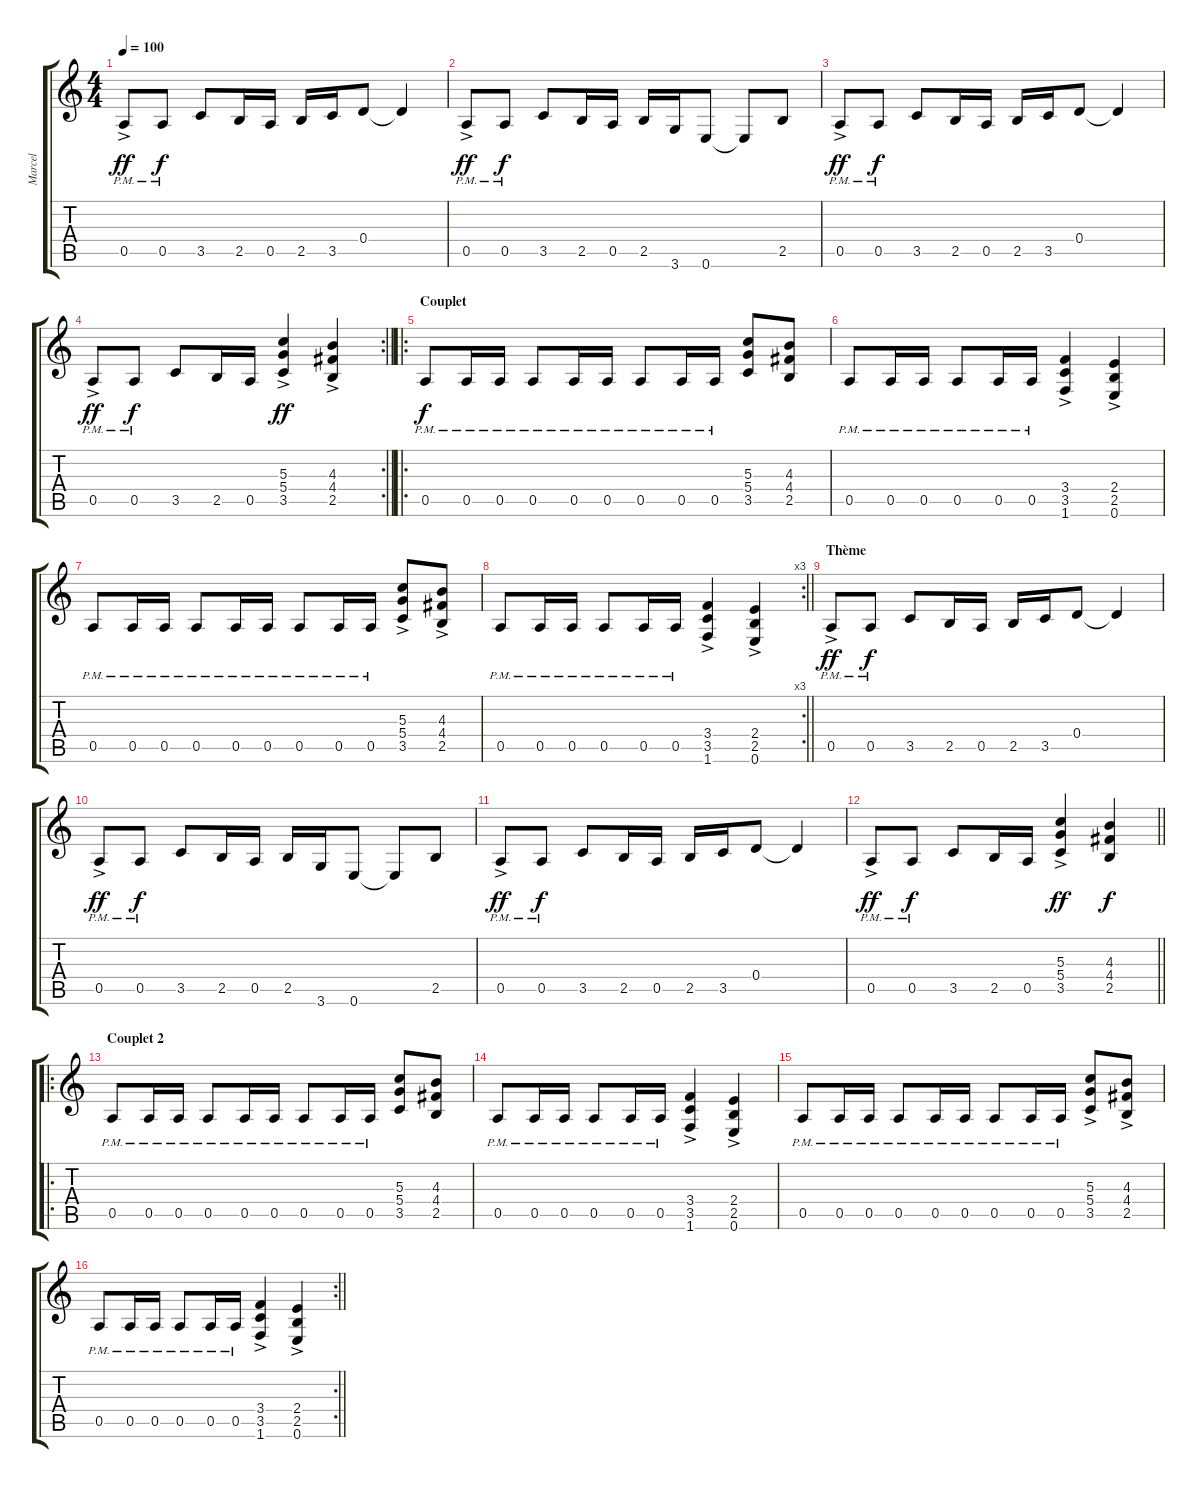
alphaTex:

\track ("Marcel" "Marcel") {instrument distortionguitar}
\staff {score tabs}
\tuning (E4 B3 G3 D3 A2 E2) {hide}
\ts (4 4)
\tempo 100
\clef g2
\ks c
0.5{ac pm}.8{dy ff instrument distortionguitar} 0.5{pm}.8{dy f} 3.5.8 2.5.16 0.5.16 2.5.16 3.5.16 0.4.8 0.4{t}.4 |
0.5{ac pm}.8{dy ff} 0.5{pm}.8{dy f} 3.5.8 2.5.16 0.5.16 2.5.16 3.6.16 0.6.8 0.6{t}.8 2.5.8 |
0.5{ac pm}.8{dy ff} 0.5{pm}.8{dy f} 3.5.8 2.5.16 0.5.16 2.5.16 3.5.16 0.4.8 0.4{t}.4 |
\rc 2
\barLineRight lightlight
0.5{ac pm}.8{dy ff} 0.5{pm}.8{dy f} 3.5.8 2.5.16 0.5.16 (5.3{ac} 5.4{ac} 3.5{ac}).4{dy ff} (4.3{ac} 4.4{ac} 2.5{ac}).4 |
\ro
\section ("" "Couplet")
0.5{pm}.8{dy f} 0.5{pm}.16 0.5{pm}.16 0.5{pm}.8 0.5{pm}.16 0.5{pm}.16 0.5{pm}.8 0.5{pm}.16 0.5{pm}.16 (5.3 5.4 3.5).8 (4.3 4.4 2.5).8 |
0.5{pm}.8 0.5{pm}.16 0.5{pm}.16 0.5{pm}.8 0.5{pm}.16 0.5{pm}.16 (3.4 3.5 1.6{ac}).4 (2.4 2.5 0.6{ac}).4 |
0.5{pm}.8 0.5{pm}.16 0.5{pm}.16 0.5{pm}.8 0.5{pm}.16 0.5{pm}.16 0.5{pm}.8 0.5{pm}.16 0.5{pm}.16 (5.3 5.4 3.5{ac}).8 (4.3 4.4 2.5{ac}).8 |
\rc 3
\barLineRight lightlight
0.5{pm}.8 0.5{pm}.16 0.5{pm}.16 0.5{pm}.8 0.5{pm}.16 0.5{pm}.16 (3.4 3.5 1.6{ac}).4 (2.4 2.5 0.6{ac}).4 |
\section ("" "Thème")
0.5{ac pm}.8{dy ff} 0.5{pm}.8{dy f} 3.5.8 2.5.16 0.5.16 2.5.16 3.5.16 0.4.8 0.4{t}.4 |
0.5{ac pm}.8{dy ff} 0.5{pm}.8{dy f} 3.5.8 2.5.16 0.5.16 2.5.16 3.6.16 0.6.8 0.6{t}.8 2.5.8 |
0.5{ac pm}.8{dy ff} 0.5{pm}.8{dy f} 3.5.8 2.5.16 0.5.16 2.5.16 3.5.16 0.4.8 0.4{t}.4 |
\barLineRight lightlight
0.5{ac pm}.8{dy ff} 0.5{pm}.8{dy f} 3.5.8 2.5.16 0.5.16 (5.3{ac} 5.4{ac} 3.5{ac}).4{dy ff} (4.3 4.4 2.5).4{dy f} |
\ro
\section ("" "Couplet 2")
0.5{pm}.8 0.5{pm}.16 0.5{pm}.16 0.5{pm}.8 0.5{pm}.16 0.5{pm}.16 0.5{pm}.8 0.5{pm}.16 0.5{pm}.16 (5.3 5.4 3.5).8 (4.3 4.4 2.5).8 |
0.5{pm}.8 0.5{pm}.16 0.5{pm}.16 0.5{pm}.8 0.5{pm}.16 0.5{pm}.16 (3.4 3.5 1.6{ac}).4 (2.4 2.5 0.6{ac}).4 |
0.5{pm}.8 0.5{pm}.16 0.5{pm}.16 0.5{pm}.8 0.5{pm}.16 0.5{pm}.16 0.5{pm}.8 0.5{pm}.16 0.5{pm}.16 (5.3 5.4 3.5{ac}).8 (4.3 4.4 2.5{ac}).8 |
\rc 2
\barLineRight lightlight
0.5{pm}.8 0.5{pm}.16 0.5{pm}.16 0.5{pm}.8 0.5{pm}.16 0.5{pm}.16 (3.4 3.5 1.6{ac}).4 (2.4 2.5 0.6{ac}).4
